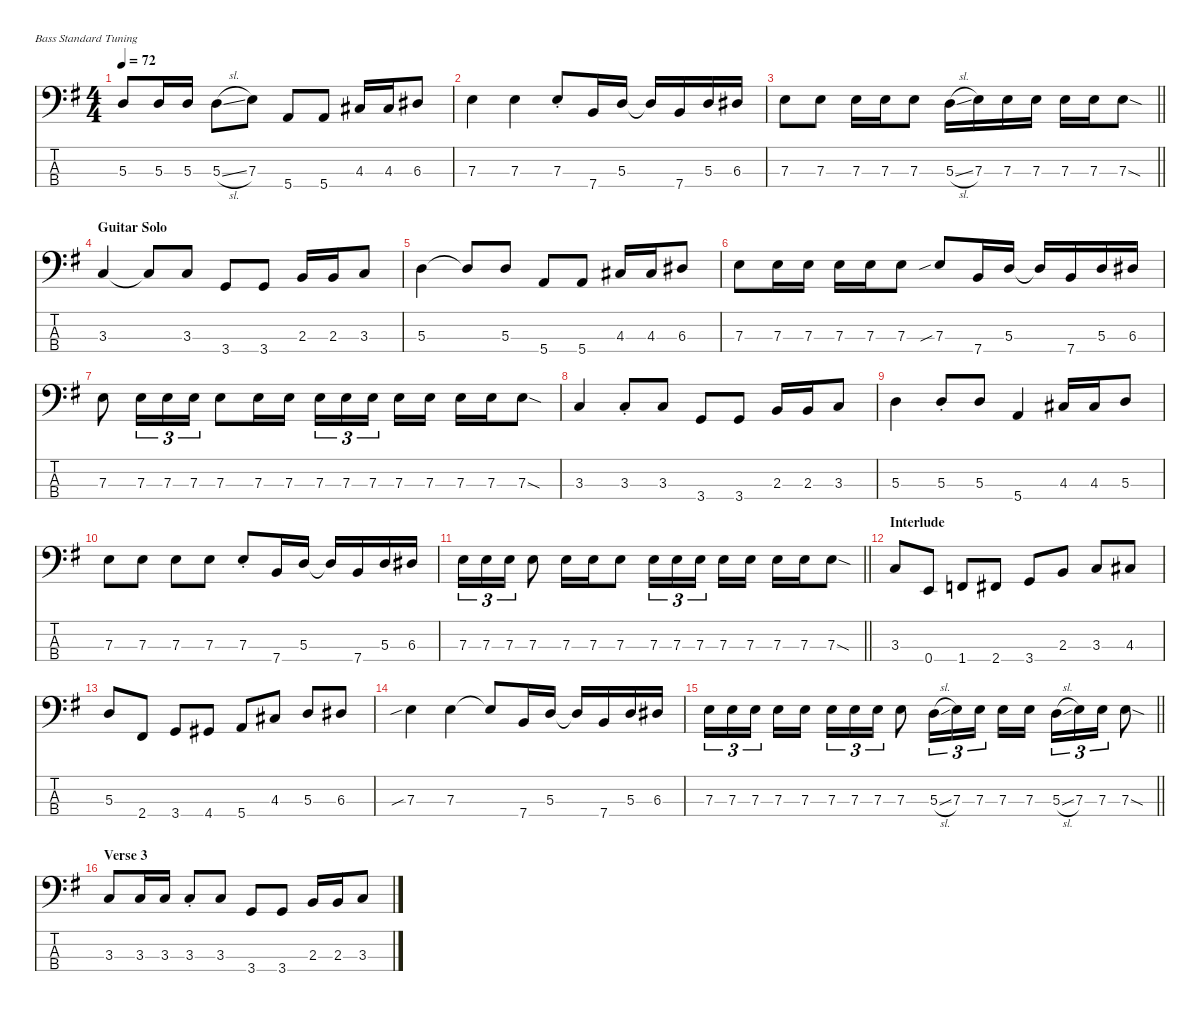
\defaultSystemsLayout 4
\hideDynamics
\bracketExtendMode nobrackets
\singleTrackTrackNamePolicy hidden
\multiTrackTrackNamePolicy hidden
\otherSystemsTrackNameOrientation horizontal
\track ("Bass" "el.bs.") {instrument electricbassfinger}
\staff {score tabs}
\tuning (G2 D2 A1 E1)
\ts (4 4)
\tempo 72
\clef f4
\ks g
5.3{acc forcenatural}.8{dy f beam Up} 5.3{acc forcenatural}.16{beam Up} 5.3{acc forcenatural}.16{beam Up} 5.3{sl acc forcenatural}.8{beam Down} 7.3{acc forcenatural}.8{beam Down} 5.4{acc forcenatural}.8{beam Up} 5.4{acc forcenatural}.8{beam Up} 4.3{acc #}.16{beam Up} 4.3{acc #}.16{beam Up} 6.3{acc #}.8{beam Up} |
7.3{acc forcenatural}.4{beam Down} 7.3{acc forcenatural}.4{beam Down} 7.3{st acc forcenatural}.8{beam Up} 7.4{acc forcenatural}.16{beam Up} 5.3{acc forcenatural}.16{beam Up} 5.3{t acc forcenatural}.16{beam Up} 7.4{acc forcenatural}.16{beam Up} 5.3{acc forcenatural}.16{beam Up} 6.3{acc #}.16{beam Up} |
\barLineRight lightlight
7.3{acc forcenatural}.8{beam Down} 7.3{acc forcenatural}.8{beam Down} 7.3{acc forcenatural}.16{beam Down} 7.3{acc forcenatural}.16{beam Down} 7.3{acc forcenatural}.8{beam Down} 5.3{sl acc forcenatural}.16{beam Down} 7.3{acc forcenatural}.16{beam Down} 7.3{acc forcenatural}.16{beam Down} 7.3{acc forcenatural}.16{beam Down} 7.3{acc forcenatural}.16{beam Down} 7.3{acc forcenatural}.16{beam Down} 7.3{sod acc forcenatural}.8{beam Down} |
\section ("" "Guitar Solo")
3.3{acc forcenatural}.4{beam Up} 3.3{t acc forcenatural}.8{beam Up} 3.3{acc forcenatural}.8{beam Up} 3.4{acc forcenatural}.8{beam Up} 3.4{acc forcenatural}.8{beam Up} 2.3{acc forcenatural}.16{beam Up} 2.3{acc forcenatural}.16{beam Up} 3.3{acc forcenatural}.8{beam Up} |
5.3{acc forcenatural}.4{beam Down} 5.3{t acc forcenatural}.8{beam Up} 5.3{acc forcenatural}.8{beam Up} 5.4{acc forcenatural}.8{beam Up} 5.4{acc forcenatural}.8{beam Up} 4.3{acc #}.16{beam Up} 4.3{acc #}.16{beam Up} 6.3{acc #}.8{beam Up} |
7.3{acc forcenatural}.8{beam Down} 7.3{acc forcenatural}.16{beam Down} 7.3{acc forcenatural}.16{beam Down} 7.3{acc forcenatural}.16{beam Down} 7.3{acc forcenatural}.16{beam Down} 7.3{acc forcenatural}.8{beam Down} 7.3{sib acc forcenatural}.8{beam Up} 7.4{acc forcenatural}.16{beam Up} 5.3{acc forcenatural}.16{beam Up} 5.3{t acc forcenatural}.16{beam Up} 7.4{acc forcenatural}.16{beam Up} 5.3{acc forcenatural}.16{beam Up} 6.3{acc #}.16{beam Up} |
7.3{acc forcenatural}.8{beam Down} 7.3{acc forcenatural}.16{tu (3 2) beam Down} 7.3{acc forcenatural}.16{tu (3 2) beam Down} 7.3{acc forcenatural}.16{tu (3 2) beam Down} 7.3{acc forcenatural}.8{beam Down} 7.3{acc forcenatural}.16{beam Down} 7.3{acc forcenatural}.16{beam Down} 7.3{acc forcenatural}.16{tu (3 2) beam Down} 7.3{acc forcenatural}.16{tu (3 2) beam Down} 7.3{acc forcenatural}.16{tu (3 2) beam Down} 7.3{acc forcenatural}.16{beam Down} 7.3{acc forcenatural}.16{beam Down} 7.3{acc forcenatural}.16{beam Down} 7.3{acc forcenatural}.16{beam Down} 7.3{sod acc forcenatural}.8{beam Down} |
3.3{acc forcenatural}.4{beam Up} 3.3{st acc forcenatural}.8{beam Up} 3.3{acc forcenatural}.8{beam Up} 3.4{acc forcenatural}.8{beam Up} 3.4{acc forcenatural}.8{beam Up} 2.3{acc forcenatural}.16{beam Up} 2.3{acc forcenatural}.16{beam Up} 3.3{acc forcenatural}.8{beam Up} |
5.3{acc forcenatural}.4{beam Down} 5.3{st acc forcenatural}.8{beam Up} 5.3{acc forcenatural}.8{beam Up} 5.4{acc forcenatural}.4{beam Up} 4.3{acc #}.16{beam Up} 4.3{acc #}.16{beam Up} 5.3{acc forcenatural}.8{beam Up} |
7.3{acc forcenatural}.8{beam Down} 7.3{acc forcenatural}.8{beam Down} 7.3{acc forcenatural}.8{beam Down} 7.3{acc forcenatural}.8{beam Down} 7.3{st acc forcenatural}.8{beam Up} 7.4{acc forcenatural}.16{beam Up} 5.3{acc forcenatural}.16{beam Up} 5.3{t acc forcenatural}.16{beam Up} 7.4{acc forcenatural}.16{beam Up} 5.3{acc forcenatural}.16{beam Up} 6.3{acc #}.16{beam Up} |
\barLineRight lightlight
7.3{acc forcenatural}.16{tu (3 2) beam Down} 7.3{acc forcenatural}.16{tu (3 2) beam Down} 7.3{acc forcenatural}.16{tu (3 2) beam Down} 7.3{acc forcenatural}.8{beam Down} 7.3{acc forcenatural}.16{beam Down} 7.3{acc forcenatural}.16{beam Down} 7.3{acc forcenatural}.8{beam Down} 7.3{acc forcenatural}.16{tu (3 2) beam Down} 7.3{acc forcenatural}.16{tu (3 2) beam Down} 7.3{acc forcenatural}.16{tu (3 2) beam Down} 7.3{acc forcenatural}.16{beam Down} 7.3{acc forcenatural}.16{beam Down} 7.3{acc forcenatural}.16{beam Down} 7.3{acc forcenatural}.16{beam Down} 7.3{sod acc forcenatural}.8{beam Down} |
\section ("" "Interlude")
3.3{acc forcenatural}.8{dy ff beam Up} 0.4{acc forcenatural}.8{beam Up} 1.4{acc forcenatural}.8{beam Up} 2.4{acc #}.8{beam Up} 3.4{acc forcenatural}.8{beam Up} 2.3{acc forcenatural}.8{beam Up} 3.3{acc forcenatural}.8{beam Up} 4.3{acc #}.8{beam Up} |
5.3{acc forcenatural}.8{beam Up} 2.4{acc #}.8{beam Up} 3.4{acc forcenatural}.8{beam Up} 4.4{acc #}.8{beam Up} 5.4{acc forcenatural}.8{beam Up} 4.3{acc #}.8{beam Up} 5.3{acc forcenatural}.8{beam Up} 6.3{acc #}.8{beam Up} |
7.3{sib acc forcenatural}.4{dy f beam Down} 7.3{acc forcenatural}.4{beam Down} 7.3{t acc forcenatural}.8{beam Up} 7.4{acc forcenatural}.16{beam Up} 5.3{acc forcenatural}.16{beam Up} 5.3{t acc forcenatural}.16{beam Up} 7.4{acc forcenatural}.16{beam Up} 5.3{acc forcenatural}.16{beam Up} 6.3{acc #}.16{beam Up} |
\barLineRight lightlight
7.3{acc forcenatural}.16{tu (3 2) beam Down} 7.3{acc forcenatural}.16{tu (3 2) beam Down} 7.3{acc forcenatural}.16{tu (3 2) beam Down} 7.3{acc forcenatural}.16{beam Down} 7.3{acc forcenatural}.16{beam Down} 7.3{acc forcenatural}.16{tu (3 2) beam Down} 7.3{acc forcenatural}.16{tu (3 2) beam Down} 7.3{acc forcenatural}.16{tu (3 2) beam Down} 7.3{acc forcenatural}.8{beam Down} 5.3{sl acc forcenatural}.16{tu (3 2) beam Down} 7.3{acc forcenatural}.16{tu (3 2) beam Down} 7.3{acc forcenatural}.16{tu (3 2) beam Down} 7.3{acc forcenatural}.16{beam Down} 7.3{acc forcenatural}.16{beam Down} 5.3{sl acc forcenatural}.16{tu (3 2) beam Down} 7.3{acc forcenatural}.16{tu (3 2) beam Down} 7.3{acc forcenatural}.16{tu (3 2) beam Down} 7.3{sod acc forcenatural}.8{beam Down} |
\section ("" "Verse 3")
3.3{acc forcenatural}.8{beam Up} 3.3{acc forcenatural}.16{beam Up} 3.3{acc forcenatural}.16{beam Up} 3.3{st acc forcenatural}.8{beam Up} 3.3{acc forcenatural}.8{beam Up} 3.4{acc forcenatural}.8{beam Up} 3.4{acc forcenatural}.8{beam Up} 2.3{acc forcenatural}.16{beam Up} 2.3{acc forcenatural}.16{beam Up} 3.3{acc forcenatural}.8{beam Up}
